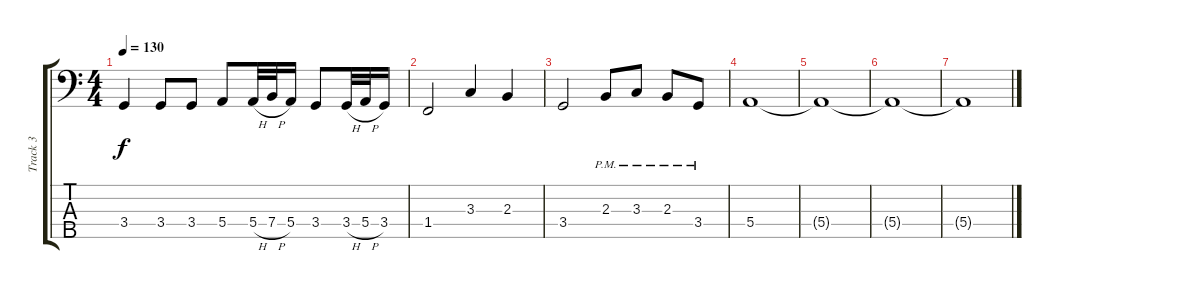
\track ("Track 3" "Track 3") {instrument electricbassfinger}
\staff {score tabs}
\tuning (G2 D2 A1 E1 B0) {hide}
\ts (4 4)
\tempo 130
\clef f4
\ks c
3.4.4{dy f} 3.4.8 3.4.8 5.4.8 5.4{h}.32 7.4{h}.32 5.4.16 3.4.8 3.4{h}.32 5.4{h}.32 3.4.16 |
1.4.2 3.3.4 2.3.4 |
3.4.2 2.3{pm}.8 3.3{pm}.8 2.3{pm}.8 3.4{pm}.8 |
5.4.1{volume 0} |
5.4{t}.1 |
5.4{t}.1 |
5.4{t}.1
